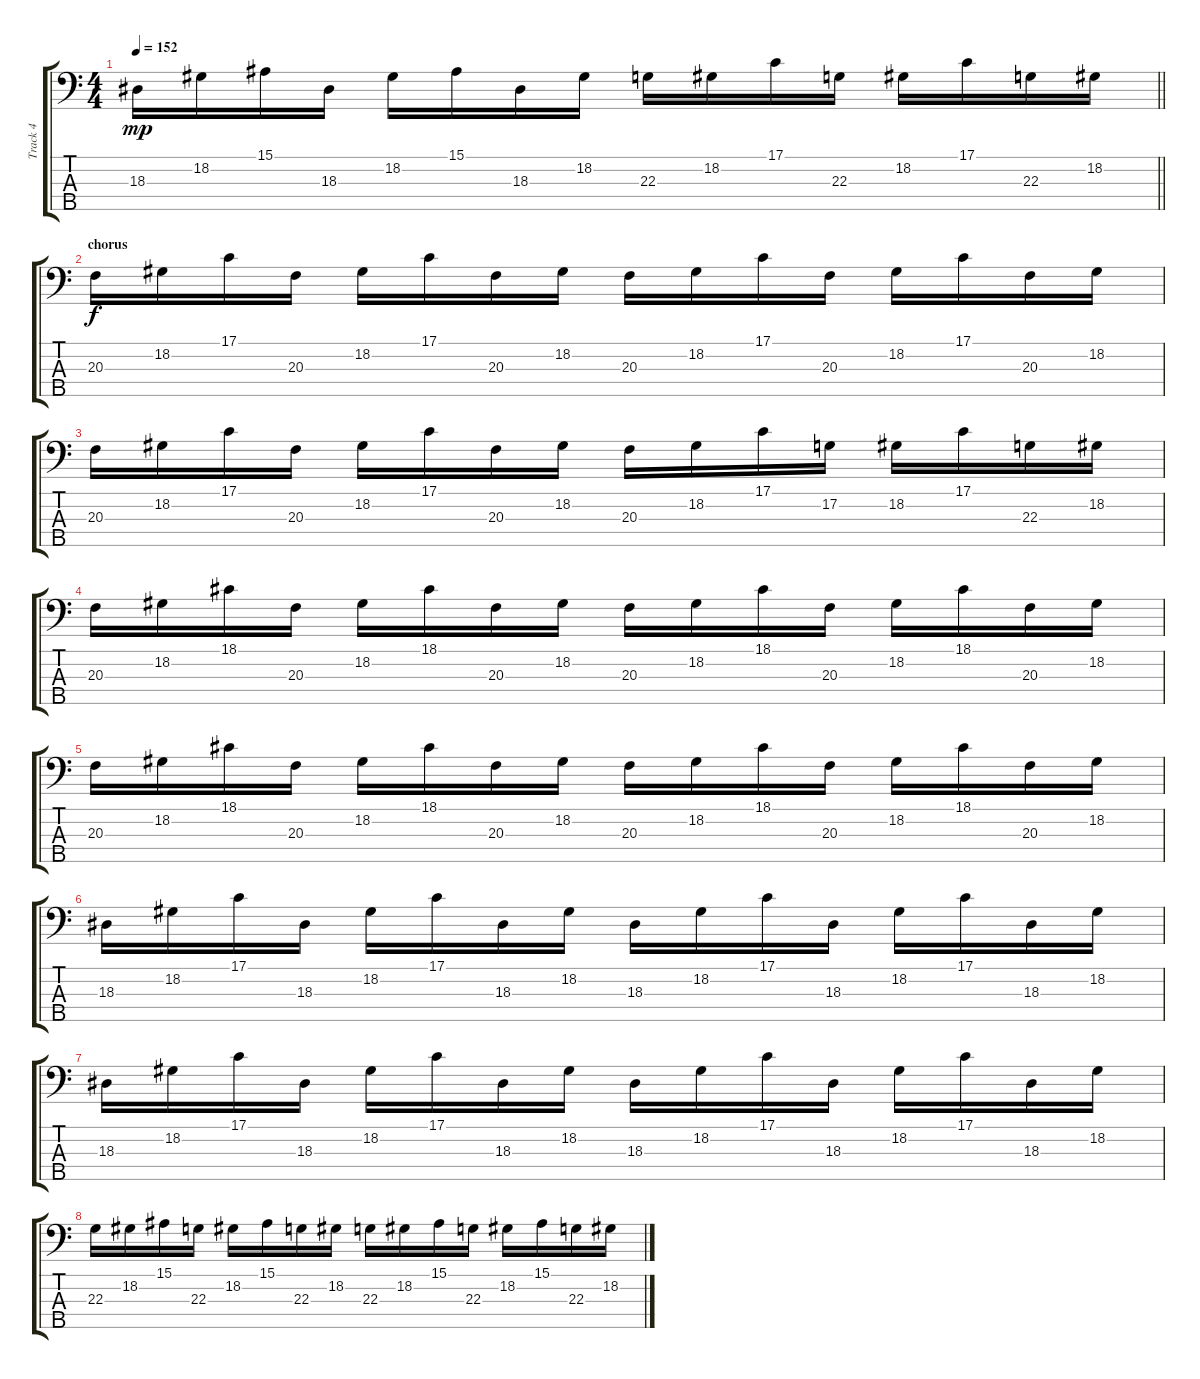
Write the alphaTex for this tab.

\track ("Track 4" "Track 4") {instrument seashore}
\staff {score tabs}
\tuning (G2 D2 A1 E1 B0) {hide}
\ts (4 4)
\tempo 152
\clef f4
\barLineRight lightlight
\ks c
18.3.16{dy mp} 18.2.16 15.1.16 18.3.16 18.2.16 15.1.16 18.3.16 18.2.16 22.3.16 18.2.16 17.1.16 22.3.16 18.2.16 17.1.16 22.3.16 18.2.16 |
\section ("" "chorus")
20.3.16{dy f} 18.2.16 17.1.16 20.3.16 18.2.16 17.1.16 20.3.16 18.2.16 20.3.16 18.2.16 17.1.16 20.3.16 18.2.16 17.1.16 20.3.16 18.2.16 |
20.3.16 18.2.16 17.1.16 20.3.16 18.2.16 17.1.16 20.3.16 18.2.16 20.3.16 18.2.16 17.1.16 17.2.16 18.2.16 17.1.16 22.3.16 18.2.16 |
20.3.16 18.2.16 18.1.16 20.3.16 18.2.16 18.1.16 20.3.16 18.2.16 20.3.16 18.2.16 18.1.16 20.3.16 18.2.16 18.1.16 20.3.16 18.2.16 |
20.3.16 18.2.16 18.1.16 20.3.16 18.2.16 18.1.16 20.3.16 18.2.16 20.3.16 18.2.16 18.1.16 20.3.16 18.2.16 18.1.16 20.3.16 18.2.16 |
18.3.16 18.2.16 17.1.16 18.3.16 18.2.16 17.1.16 18.3.16 18.2.16 18.3.16 18.2.16 17.1.16 18.3.16 18.2.16 17.1.16 18.3.16 18.2.16 |
18.3.16 18.2.16 17.1.16 18.3.16 18.2.16 17.1.16 18.3.16 18.2.16 18.3.16 18.2.16 17.1.16 18.3.16 18.2.16 17.1.16 18.3.16 18.2.16 |
22.3.16 18.2.16 15.1.16 22.3.16 18.2.16 15.1.16 22.3.16 18.2.16 22.3.16 18.2.16 15.1.16 22.3.16 18.2.16 15.1.16 22.3.16 18.2.16
